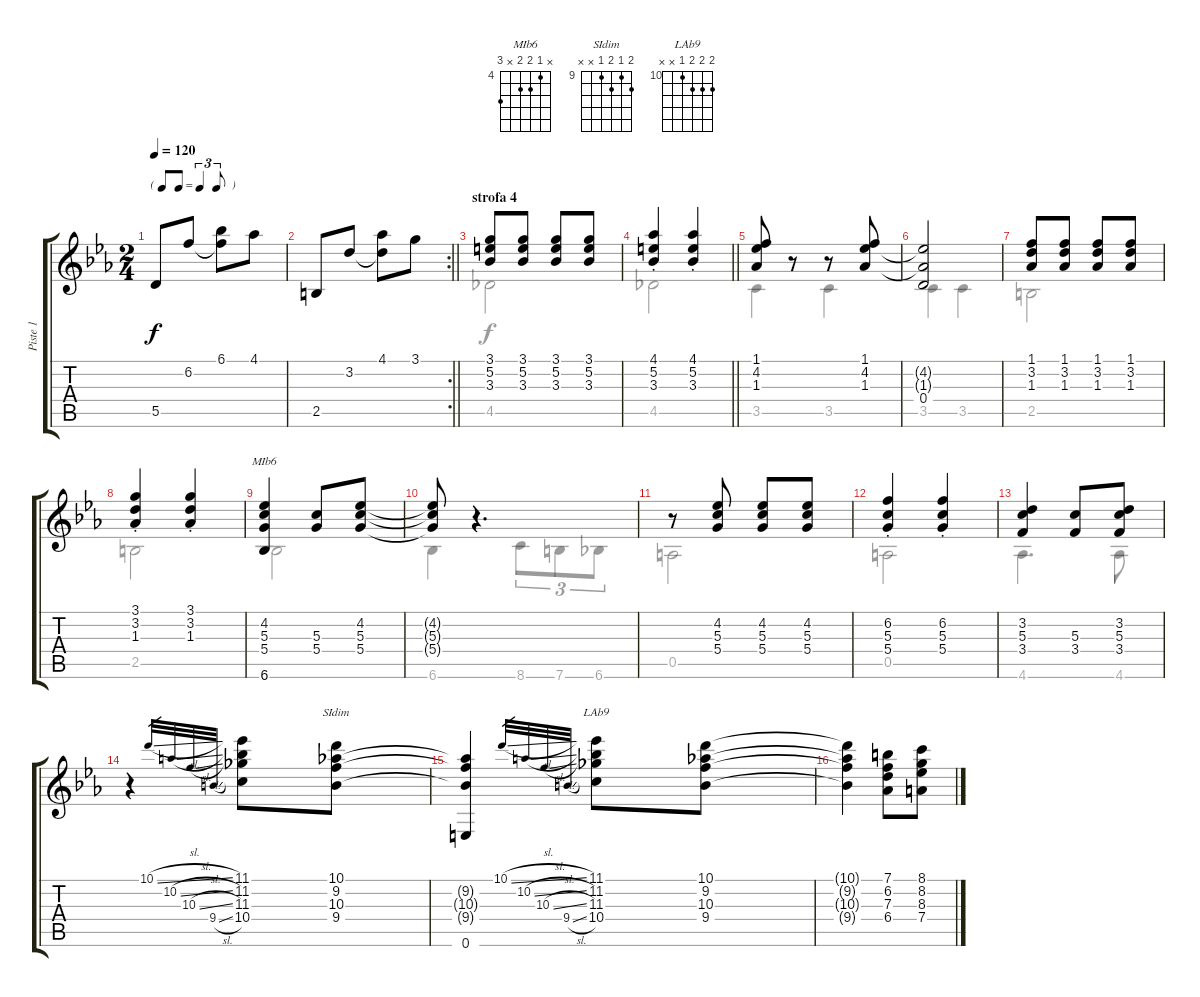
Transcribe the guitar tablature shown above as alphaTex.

\track ("Piste 1" "Piste 1") {instrument electricguitarjazz}
\staff {score tabs}
\tuning (E4 B3 G3 D3 A2 E2) {hide}
\chord ("MIb6" x 4 5 5 x 6) {firstfret 4}
\chord ("SIdim" 10 9 10 9 x x) {firstfret 9}
\chord ("LAb9" 11 11 11 10 x x) {firstfret 10}
\voice
\ts (2 4)
\tf triplet8th
\tempo 120
\clef g2
\ks eb
5.5.8{dy f} 6.2.8 (6.1 6.2{t}).8 4.1.8 |
\rc 2
\barLineRight lightlight
2.5.8 3.2.8 (4.1 3.2{t}).8 3.1.8 |
\section ("" "strofa 4")
(3.1 5.2 3.3).8 (3.1 5.2 3.3).8 (3.1 5.2 3.3).8 (3.1 5.2 3.3).8 |
\barLineRight lightlight
(4.1{st} 5.2{st} 3.3{st}).4 (4.1{st} 5.2{st} 3.3{st}).4 |
(1.1 4.2 1.3).8 r.8 r.8 (1.1 4.2 1.3).8 |
(4.2{t} 1.3{t} 0.4).2 |
(1.1 3.2 1.3).8 (1.1 3.2 1.3).8 (1.1 3.2 1.3).8 (1.1 3.2 1.3).8 |
(3.1 3.2{st} 1.3{st}).4 (3.1 3.2{st} 1.3{st}).4 |
(4.2 5.3 5.4 6.6).4{ch "MIb6"} (5.3 5.4).8 (4.2 5.3 5.4).8 |
(4.2{t} 5.3{t} 5.4{t}).8 r.4{d} |
r.8 (4.2 5.3 5.4).8 (4.2 5.3 5.4).8 (4.2 5.3 5.4).8 |
(6.2{st} 5.3{st} 5.4{st}).4 (6.2{st} 5.3{st} 5.4{st}).4 |
(3.2 5.3 3.4).4 (5.3 3.4).8 (3.2 5.3 3.4).8 |
r.4 10.1{sl}.32{gr} 10.2{sl}.32{gr} 10.3{sl}.32{gr} 9.4{sl}.32{gr} (11.1 11.2 11.3 10.4).8 (10.1 9.2 10.3 9.4).8{ch "SIdim"} |
(9.2{t} 10.3{t} 9.4{t} 0.6).4 10.1{sl}.32{gr} 10.2{sl}.32{gr} 10.3{sl}.32{gr} 9.4{sl}.32{gr} (11.1 11.2 11.3 10.4).8{ch "LAb9"} (10.1 9.2 10.3 9.4).8 |
(10.1{t} 9.2{t} 10.3{t} 9.4{t}).4 (7.1 6.2 7.3 6.4).8 (8.1 8.2 8.3 7.4).8
\voice
\clef g2
\ottava regular
\simile none
\ks eb
|
\barLineRight lightlight
|
4.5.2 |
\barLineRight lightlight
4.5.2 |
3.5.4 3.5.4 |
3.5.4 3.5.4 |
2.5.2 |
2.5.2 |
6.6.2 |
6.6.4 8.6.8{tu (3 2)} 7.6.8{tu (3 2)} 6.6.8{tu (3 2)} |
0.5.2 |
0.5.2 |
4.6.4{d} 4.6.8 |
|
|
